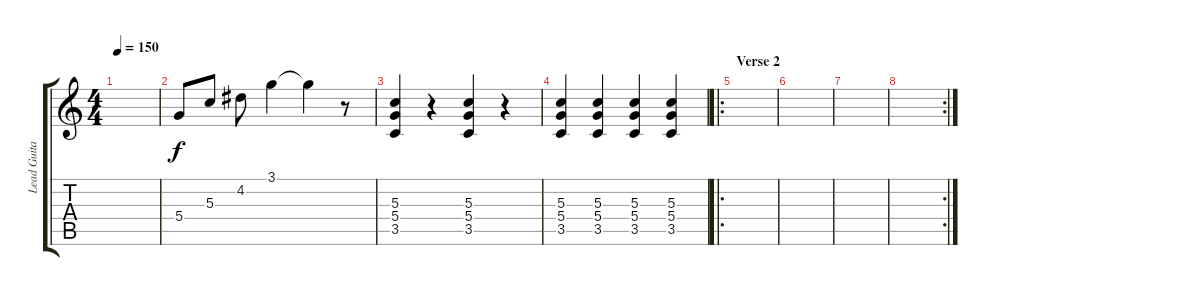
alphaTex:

\track ("Lead Guitar - Marc" "Lead Guita") {instrument distortionguitar}
\staff {score tabs}
\tuning (E4 B3 G3 D3 A2 E2) {hide}
\ts (4 4)
\tempo 150
\clef g2
\ks c
|
5.4.8 5.3.8 4.2.8 3.1.4 3.1{t}.4 r.8 |
(5.3 5.4 3.5).4 r.4 (5.3 5.4 3.5).4 r.4 |
(5.3 5.4 3.5).4 (5.3 5.4 3.5).4 (5.3 5.4 3.5).4 (5.3 5.4 3.5).4 |
\ro
\section ("" "Verse 2")
|
|
|
\rc 2
